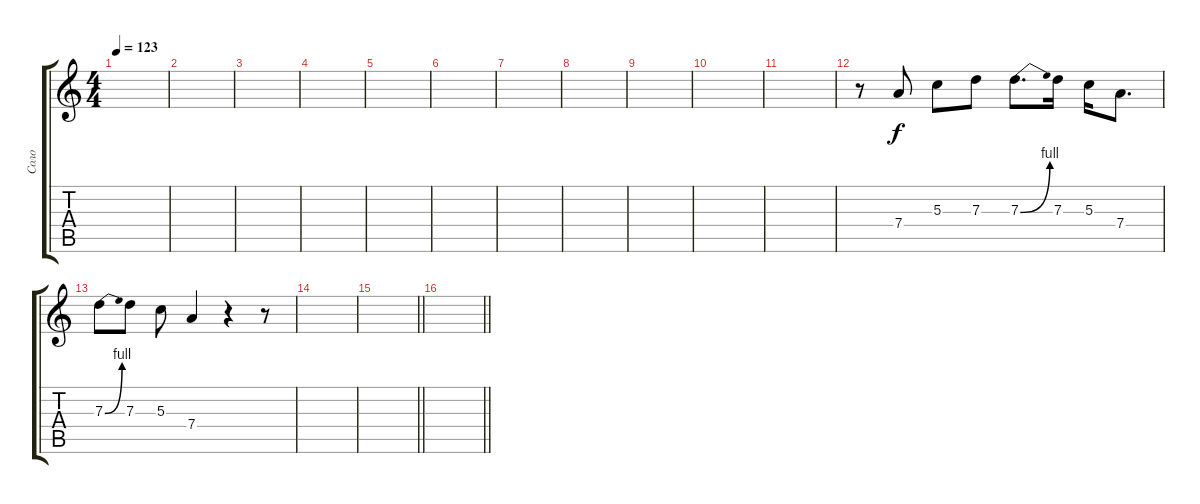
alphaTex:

\track ("Соло" "Соло") {instrument distortionguitar}
\staff {score tabs}
\tuning (E4 B3 G3 D3 A2 E2) {hide}
\ts (4 4)
\tempo 123
\clef g2
\ks c
|
|
|
|
|
|
|
|
|
|
|
r.8{volume 7} 7.4.8{dy f} 5.3.8 7.3.8 7.3{be (bend 0 0 60 4)}.8{d} 7.3.16 5.3.16 7.4.8{d} |
7.3{be (bend 0 0 60 4)}.8 7.3.8 5.3.8 7.4.4 r.4 r.8 |
|
\barLineRight lightlight
|
\barLineRight lightlight
